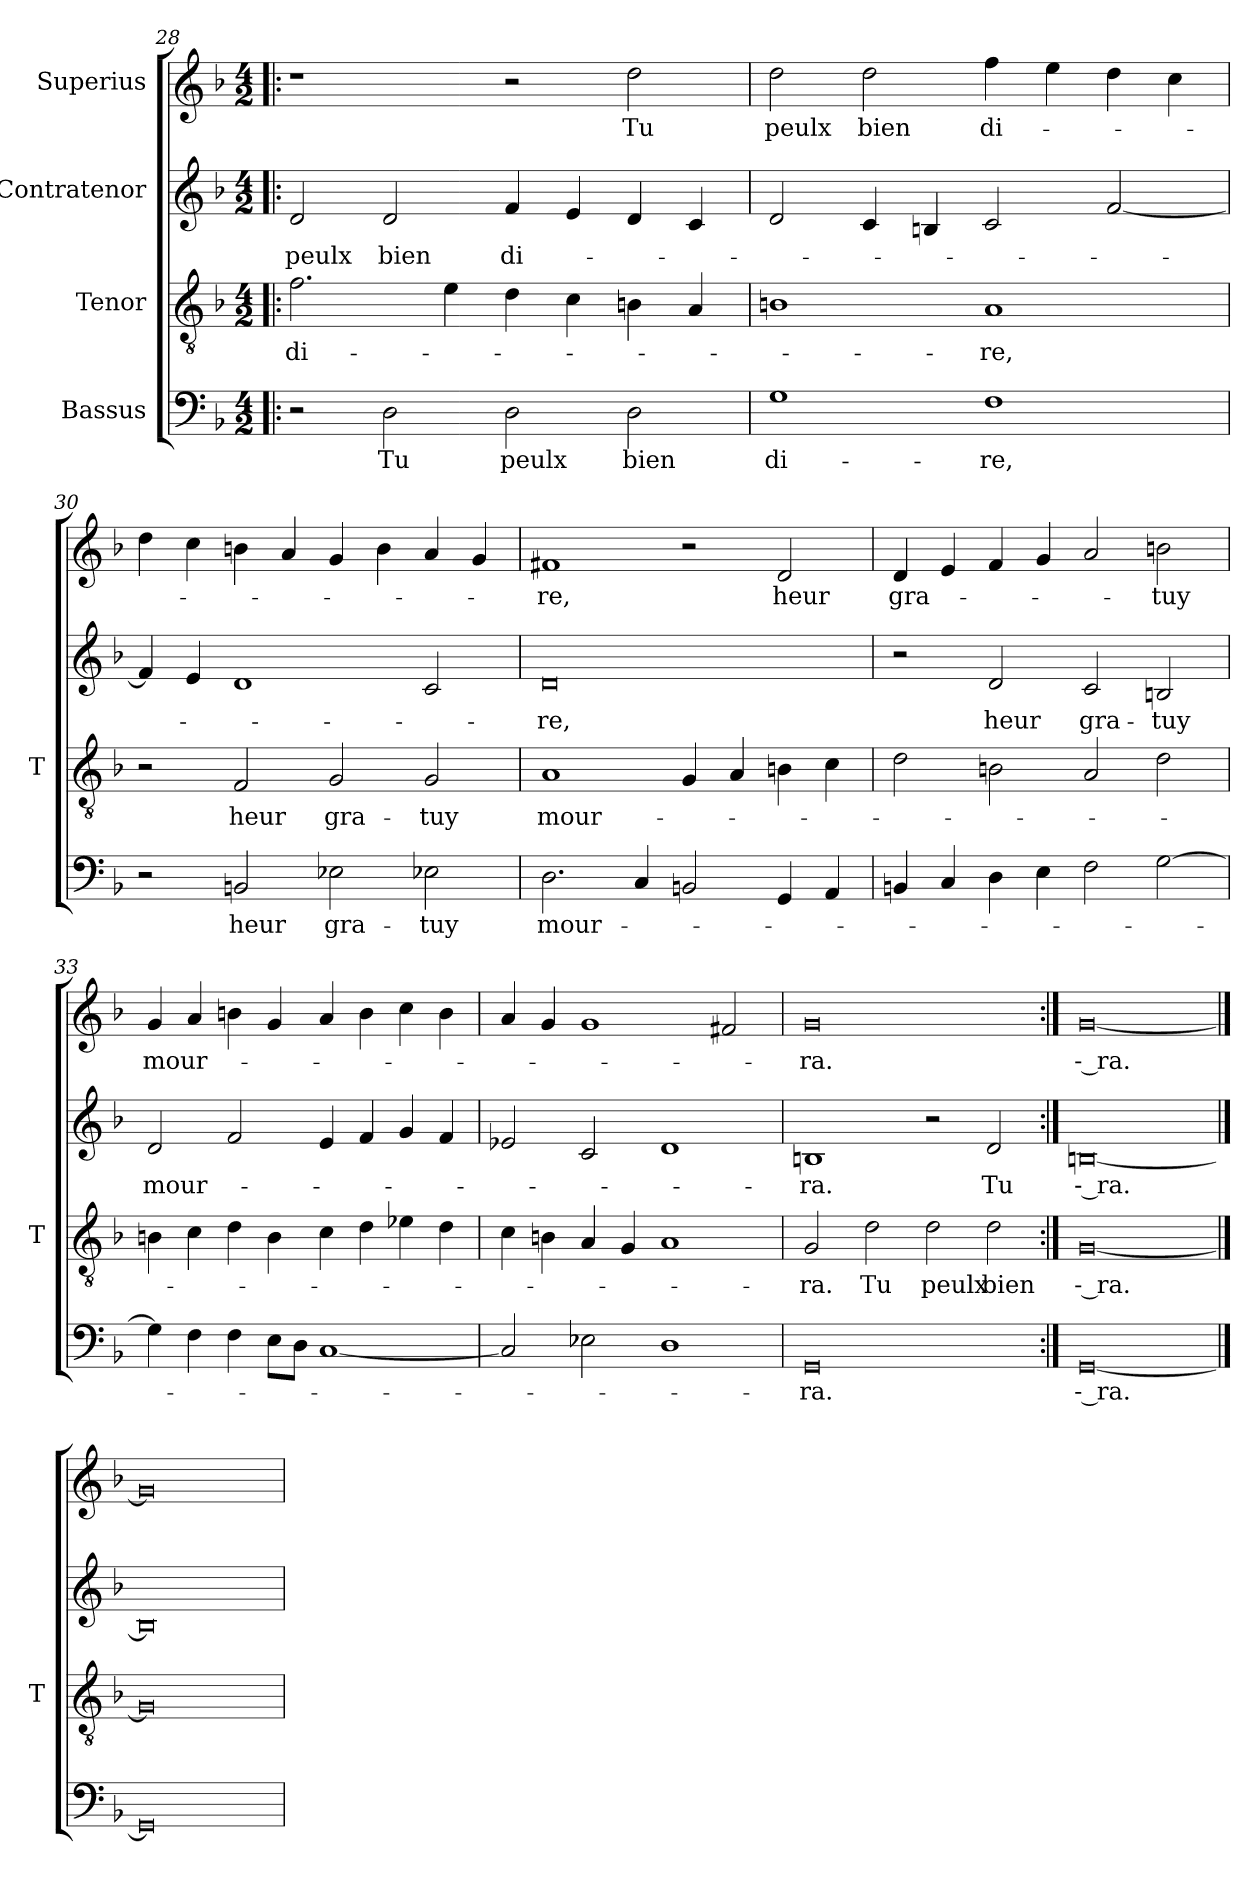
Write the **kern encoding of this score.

**kern	**text	**kern	**text	**kern	**text	**kern	**text
*part4	*part4	*part3	*part3	*part2	*part2	*part1	*part1
*staff4	*staff4	*staff3	*staff3	*staff2	*staff2	*staff1	*staff1
*I"Bassus	*	*I"Tenor	*	*I"Contratenor	*	*I"Superius	*
*	*	*I'T	*	*	*	*	*
*clefF4	*	*clefGv2	*	*clefG2	*	*clefG2	*
*k[b-]	*	*k[b-]	*	*k[b-]	*	*k[b-]	*
*M4/2	*	*M4/2	*	*M4/2	*	*M4/2	*
=28!|:	=28!|:	=28!|:	=28!|:	=28!|:	=28!|:	=28!|:	=28!|:
2r	.	2.f	di-	2d	-peulx	1r	.
2D	-Tu	.	.	2d	-bien	.	.
.	.	4e	.	.	.	.	.
2D	-peulx	4d	.	4f	di-	2r	.
.	.	4c	.	4e	.	.	.
2D	-bien	4B	.	4d	.	2dd	-Tu
.	.	4A	.	4c	.	.	.
=29	=29	=29	=29	=29	=29	=29	=29
1G	di-	1B	.	2d	.	2dd	-peulx
.	.	.	.	4c	.	2dd	-bien
.	.	.	.	4B	.	.	.
1F	-re,	1A	-re,	2c	.	4ff	di-
.	.	.	.	.	.	4ee	.
.	.	.	.	[2f	.	4dd	.
.	.	.	.	.	.	4cc	.
=30	=30	=30	=30	=30	=30	=30	=30
2r	.	2r	.	4f]	.	4dd	.
.	.	.	.	4e	.	4cc	.
2BB	-heur	2F	-heur	1d	.	4b	.
.	.	.	.	.	.	4a	.
2E-X	gra-	2G	gra-	.	.	4g	.
.	.	.	.	.	.	4b	.
2E-X	-tuy	2G	-tuy	2c	.	4a	.
.	.	.	.	.	.	4g	.
=31	=31	=31	=31	=31	=31	=31	=31
2.D	mour-	1A	mour-	0d	-re,	1f#X	-re,
4C	.	.	.	.	.	.	.
2BB	.	4G	.	.	.	2r	.
.	.	4A	.	.	.	.	.
4GG	.	4B	.	.	.	2d	-heur
4AA	.	4c	.	.	.	.	.
=32	=32	=32	=32	=32	=32	=32	=32
4BB	.	2d	.	2r	.	4d	gra-
4C	.	.	.	.	.	4e	.
4D	.	2B	.	2d	-heur	4f	.
4E	.	.	.	.	.	4g	.
2F	.	2A	.	2c	gra-	2a	.
[2G	.	2d	.	2B	-tuy	2b	-tuy
=33	=33	=33	=33	=33	=33	=33	=33
4G]	.	4B	.	2d	mour-	4g	mour-
4F	.	4c	.	.	.	4a	.
4F	.	4d	.	2f	.	4b	.
8EL	.	4B	.	.	.	4g	.
8DJ	.	.	.	.	.	.	.
[1C	.	4c	.	4e	.	4a	.
.	.	4d	.	4f	.	4b	.
.	.	4e-X	.	4g	.	4cc	.
.	.	4d	.	4f	.	4b	.
=34	=34	=34	=34	=34	=34	=34	=34
2C]	.	4c	.	2e-X	.	4a	.
.	.	4B	.	.	.	4g	.
2E-X	.	4A	.	2c	.	1g	.
.	.	4G	.	.	.	.	.
1D	.	1A	.	1d	.	.	.
.	.	.	.	.	.	2f#X	.
=35	=35	=35	=35	=35	=35	=35	=35
0GG	-ra.	2G	-ra.	1B	-ra.	0g	-ra.
.	.	2d	-Tu	.	.	.	.
.	.	2d	-peulx	2r	.	.	.
.	.	2d	-bien	2d	-Tu	.	.
=36:|!	=36:|!	=36:|!	=36:|!	=36:|!	=36:|!	=36:|!	=36:|!
[0GG	-- ra.	[0G	-- ra.	[0B	-- ra.	[0g	-- ra.
==37	==37	==37	==37	==37	==37	==37	==37
0GG]	.	0G]	.	0B]	.	0g]	.
=	=	=	=	=	=	=	=
*-	*-	*-	*-	*-	*-	*-	*-
